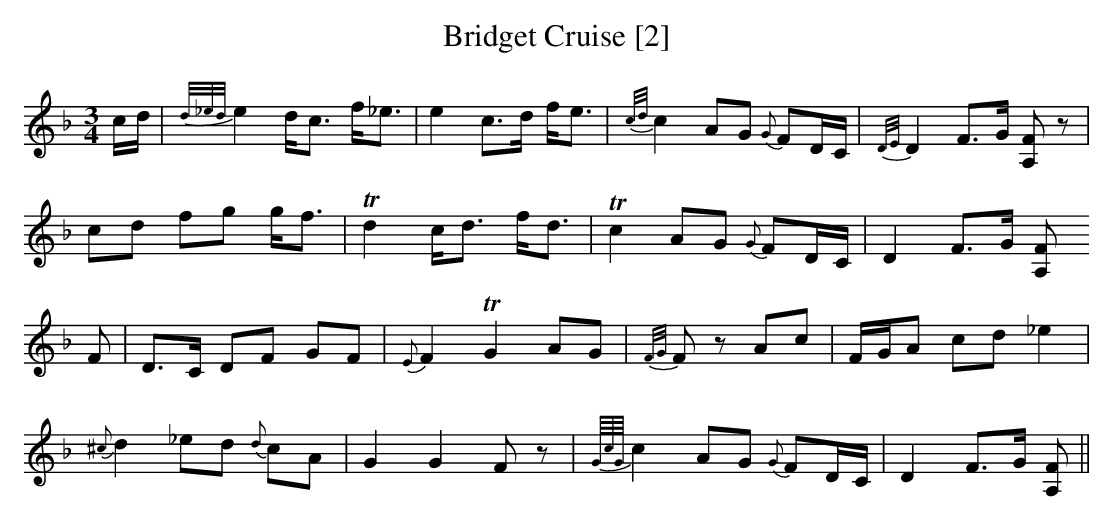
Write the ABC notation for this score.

X:1
T:Bridget Cruise [2]
M:3/4
L:1/8
K:F
c/d/|{d/_e/d/}e2 d<c f<_e|e2 c>d f<e|{c/d/}c2 AG {G}FD/C/|{D/E/}D2 F>G [A,F]z|
cd fg g<f|!trill!d2 c<d f<d|!trill!c2 AG {G}FD/C/|D2 F>G [A,F||
F|D>C DF GF|{E}F2 !trill!G2 AG|{F/G/}Fz Ac|F/G/A cd _e2|
{^c}d2 _ed {d}cA|G2 G2 Fz|{G/4c/4G/4}c2 AG {G}FD/C/|D2 F>G [A,F]||
